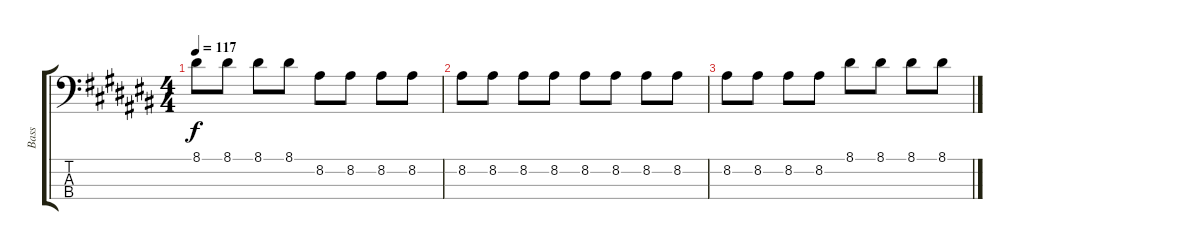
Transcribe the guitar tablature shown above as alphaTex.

\track ("Bass" "Bass") {instrument electricbassfinger}
\staff {score tabs}
\tuning (G2 D2 A1 E1) {hide}
\ts (4 4)
\tempo 117
\clef f4
\ks a#minor
8.1.8{dy f volume 4} 8.1.8{volume 4} 8.1.8{volume 4} 8.1.8{volume 4} 8.2.8{volume 4} 8.2.8{volume 3} 8.2.8{volume 3} 8.2.8{volume 3} |
8.2.8{volume 3} 8.2.8{volume 3} 8.2.8{volume 2} 8.2.8{volume 2} 8.2.8{volume 2} 8.2.8{volume 2} 8.2.8{volume 2} 8.2.8{volume 2} |
8.2.8{volume 2} 8.2.8{volume 1} 8.2.8{volume 1} 8.2.8{volume 1} 8.1.8{volume 1} 8.1.8{volume 1} 8.1.8{volume 0} 8.1.8{volume 0}
